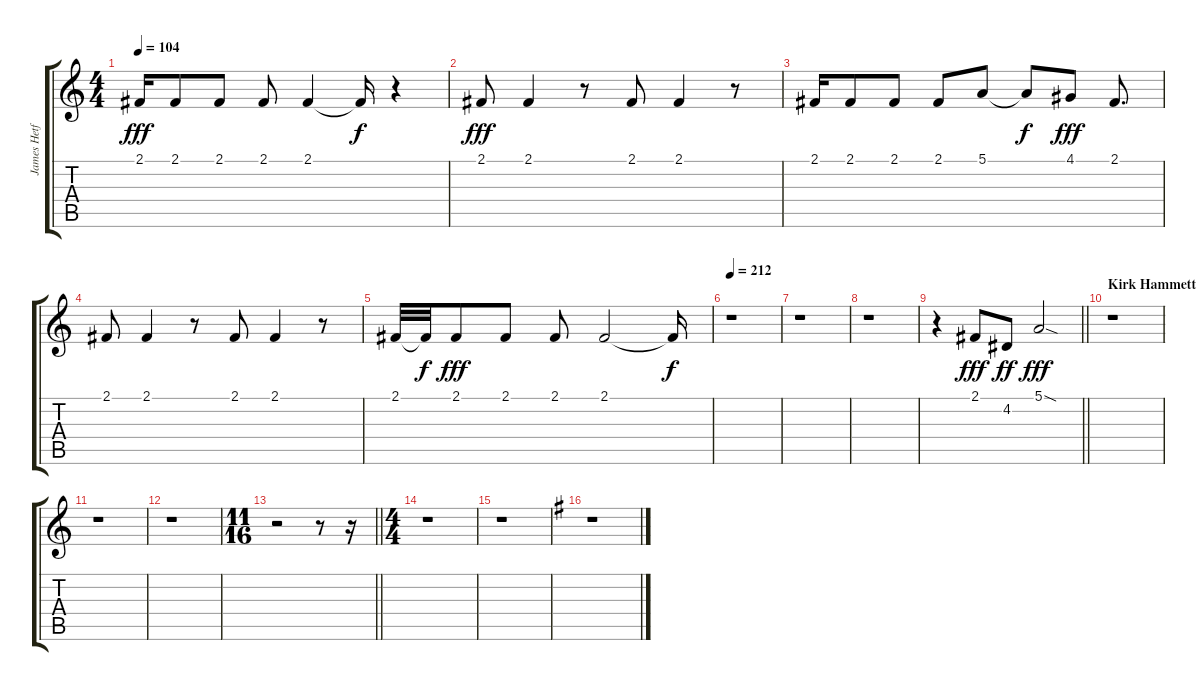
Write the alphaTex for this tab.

\track ("James Hetfield Voice" "James Hetf") {instrument lead6voice}
\staff {score tabs}
\tuning (E4 B3 G3 D3 A2 E2) {hide}
\ts (4 4)
\tempo 104
\clef g2
\ks c
2.1.16{dy fff} 2.1.8 2.1.8 2.1.8 2.1.4 2.1{t}.16{dy f} r.4 |
2.1.8{dy fff} 2.1.4 r.8 2.1.8 2.1.4 r.8 |
2.1.16 2.1.8 2.1.8 2.1.8 5.1.8 5.1{t}.8{dy f} 4.1.8{dy fff} 2.1.8{d} |
2.1.8{volume 13} 2.1.4 r.8 2.1.8 2.1.4 r.8 |
2.1.32 2.1{t}.32{dy f} 2.1.8{dy fff} 2.1.8 2.1.8 2.1.2 2.1{t}.16{dy f} |
\tempo 212
r.1 |
r.1 |
r.1 |
\barLineRight lightlight
r.4 2.1.8{dy fff} 4.2.8{dy ff} 5.1{sod}.2{dy fff} |
\section ("" "Kirk Hammett Solo")
r.1 |
r.1 |
r.1 |
\ts (11 16)
\barLineRight lightlight
r.2 r.8 r.16 |
\ts (4 4)
r.1 |
r.1 |
\ks g
r.1
